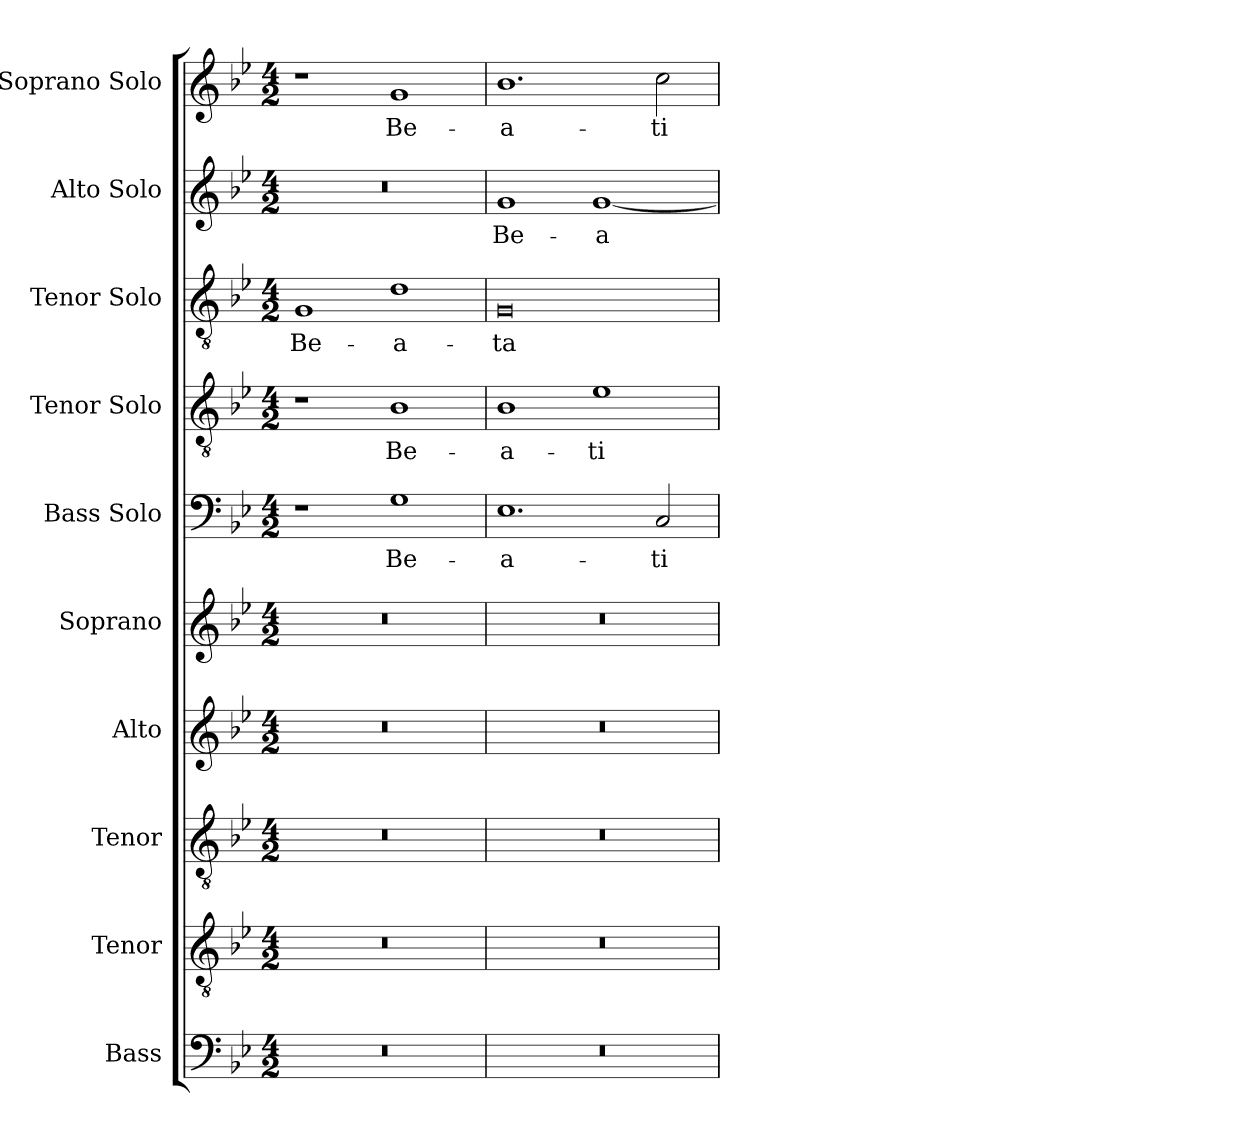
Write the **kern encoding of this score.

**kern	**kern	**kern	**kern	**kern	**kern	**text	**kern	**text	**kern	**text	**kern	**text	**kern	**text
*part10	*part9	*part8	*part7	*part6	*part5	*part5	*part4	*part4	*part3	*part3	*part2	*part2	*part1	*part1
*staff10	*staff9	*staff8	*staff7	*staff6	*staff5	*staff5	*staff4	*staff4	*staff3	*staff3	*staff2	*staff2	*staff1	*staff1
*I"Bass	*I"Tenor	*I"Tenor	*I"Alto	*I"Soprano	*I"Bass Solo	*	*I"Tenor Solo	*	*I"Tenor Solo	*	*I"Alto Solo	*	*I"Soprano Solo	*
*I'B.	*I'T.	*I'T.	*I'A.	*I'S.	*I'B.	*	*I'T.	*	*I'T.	*	*I'A.	*	*I'S.	*
!!LO:PB:g=z
*clefF4	*clefGv2	*clefGv2	*clefG2	*clefG2	*clefF4	*	*clefGv2	*	*clefGv2	*	*clefG2	*	*clefG2	*
*	*ITrd7c12	*ITrd7c12	*	*	*	*	*ITrd7c12	*	*ITrd7c12	*	*	*	*	*
*k[b-e-]	*k[b-e-]	*k[b-e-]	*k[b-e-]	*k[b-e-]	*k[b-e-]	*	*k[b-e-]	*	*k[b-e-]	*	*k[b-e-]	*	*k[b-e-]	*
*B-:	*B-:	*B-:	*B-:	*B-:	*B-:	*	*B-:	*	*B-:	*	*B-:	*	*B-:	*
*M4/2	*M4/2	*M4/2	*M4/2	*M4/2	*M4/2	*	*M4/2	*	*M4/2	*	*M4/2	*	*M4/2	*
*MM184	*MM184	*MM184	*MM184	*MM184	*MM184	*	*MM184	*	*MM184	*	*MM184	*	*MM184	*
=1	=1	=1	=1	=1	=1	=1	=1	=1	=1	=1	=1	=1	=1	=1
!LO:N:vis=1	!LO:N:vis=1	!LO:N:vis=1	!LO:N:vis=1	!LO:N:vis=1	!	!	!	!	!	!	!	!	!	!
!	!	!	!	!	!	!	!	!	!	!LO:LY:b:color=#000000	!LO:N:vis=1	!	!	!
0r	0r	0r	0r	0r	1r	.	1r	.	1GGi	Be-	0r	.	1r	.
!	!	!	!	!	!	!LO:LY:b:color=#000000	!	!	!	!	!	!	!	!
!	!	!	!	!	!	!	!	!LO:LY:b:color=#000000	!	!	!	!	!	!
!	!	!	!	!	!	!	!	!	!	!LO:LY:b:color=#000000	!	!	!	!
!	!	!	!	!	!	!	!	!	!	!	!	!	!	!LO:LY:b:color=#000000
.	.	.	.	.	1Gi	Be-	1BB-i	Be-	1Di	-a-	.	.	1gi	Be-
=2	=2	=2	=2	=2	=2	=2	=2	=2	=2	=2	=2	=2	=2	=2
!LO:N:vis=1	!LO:N:vis=1	!LO:N:vis=1	!LO:N:vis=1	!LO:N:vis=1	!	!	!	!	!	!	!	!	!	!
!	!	!	!	!	!	!LO:LY:b:color=#000000	!	!	!	!	!	!	!	!
!	!	!	!	!	!	!	!	!LO:LY:b:color=#000000	!	!	!	!	!	!
!	!	!	!	!	!	!	!	!	!	!LO:LY:b:color=#000000	!	!	!	!
!	!	!	!	!	!	!	!	!	!	!	!	!LO:LY:b:color=#000000	!	!
!	!	!	!	!	!	!	!	!	!	!	!	!	!	!LO:LY:b:color=#000000
0r	0r	0r	0r	0r	1.E-i	-a-	1BB-i	-a-	0GGi	-ta	1gi	Be-	1.b-i	-a-
!	!	!	!	!	!	!	!	!LO:LY:b:color=#000000	!	!	!	!	!	!
!	!	!	!	!	!	!	!	!	!	!	!	!LO:LY:b:color=#000000	!	!
.	.	.	.	.	.	.	1E-i	-ti	.	.	[1gi	-a-	.	.
!	!	!	!	!	!	!LO:LY:b:color=#000000	!	!	!	!	!	!	!	!
!	!	!	!	!	!	!	!	!	!	!	!	!	!	!LO:LY:b:color=#000000
.	.	.	.	.	2Ci/	-ti	.	.	.	.	.	.	2cci\	-ti
=	=	=	=	=	=	=	=	=	=	=	=	=	=	=
*-	*-	*-	*-	*-	*-	*-	*-	*-	*-	*-	*-	*-	*-	*-
